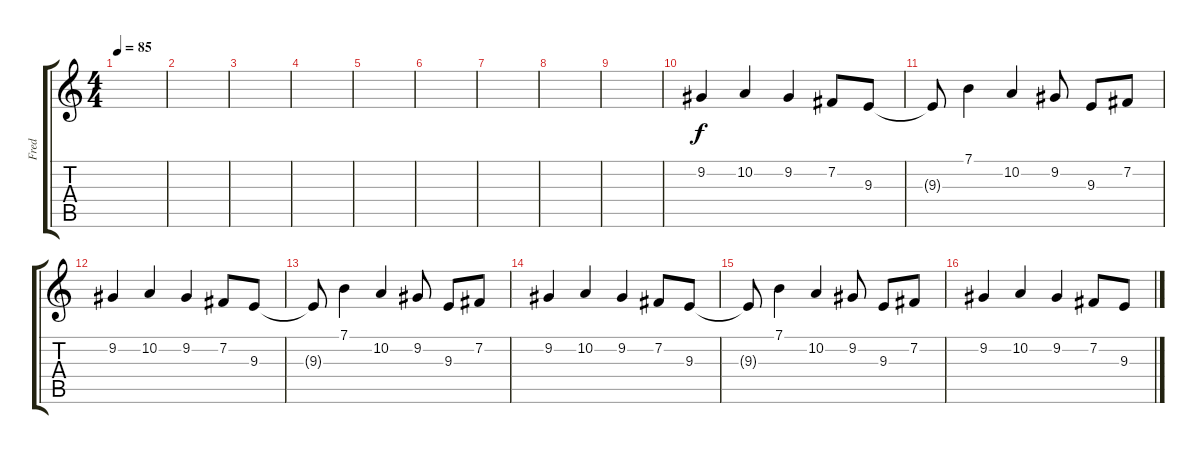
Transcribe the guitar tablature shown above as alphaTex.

\track ("Fred" "Fred") {instrument electricpiano1}
\staff {score tabs}
\tuning (E4 B3 G3 D3 A2 E2) {hide}
\ts (4 4)
\tempo 85
\clef g2
\ks c
|
|
|
|
|
|
|
|
|
9.2.4 10.2.4 9.2.4 7.2.8 9.3.8 |
9.3{t}.8 7.1.4 10.2.4 9.2.8 9.3.8 7.2.8 |
9.2.4 10.2.4 9.2.4 7.2.8 9.3.8 |
9.3{t}.8 7.1.4 10.2.4 9.2.8 9.3.8 7.2.8 |
9.2.4 10.2.4 9.2.4 7.2.8 9.3.8 |
9.3{t}.8 7.1.4 10.2.4 9.2.8 9.3.8 7.2.8 |
9.2.4 10.2.4 9.2.4 7.2.8 9.3.8
